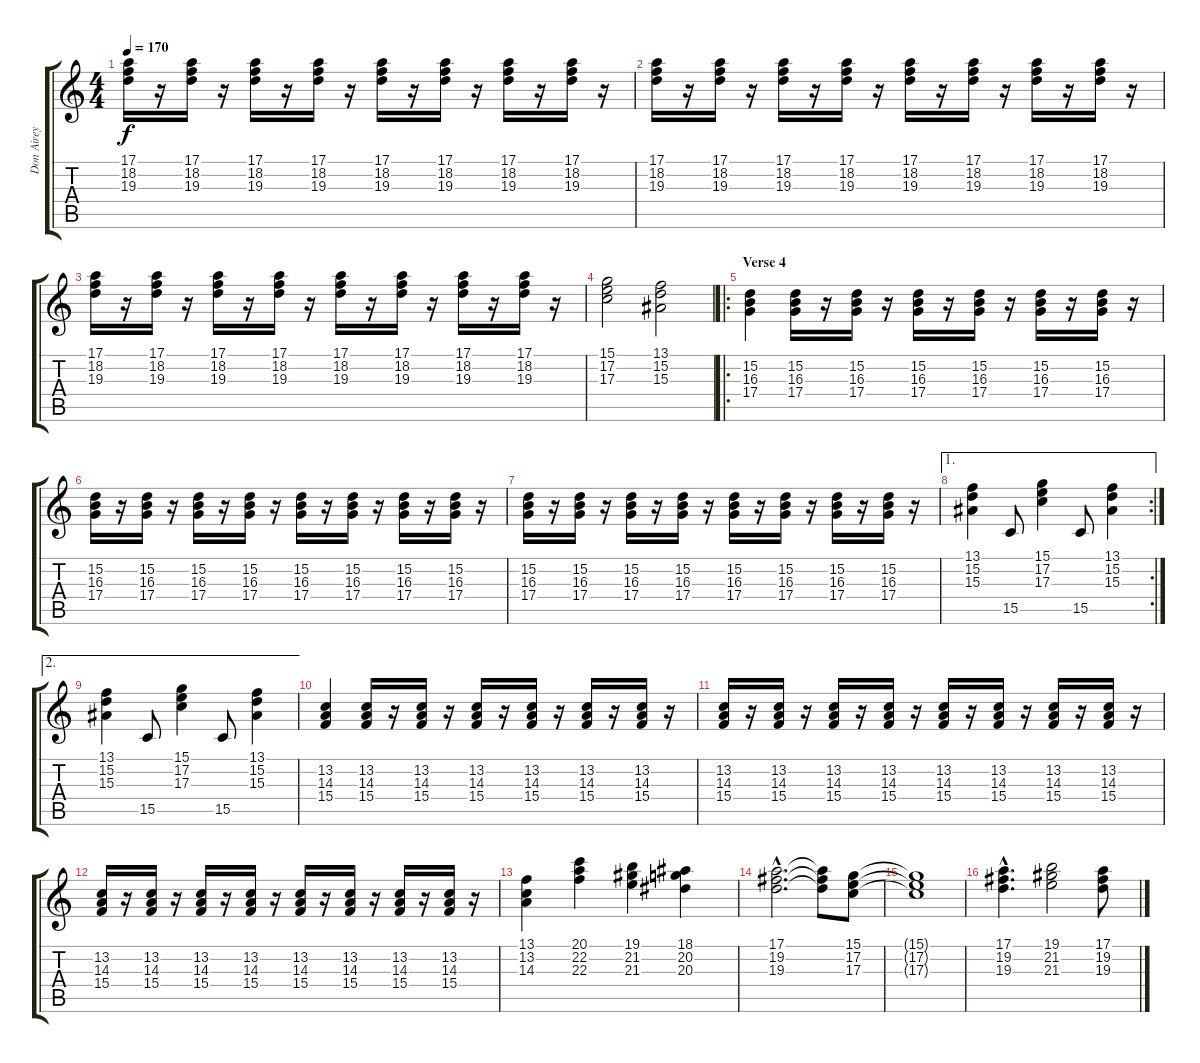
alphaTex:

\track ("Don Airey - Right Hand" "Don Airey ") {instrument drawbarorgan}
\staff {score tabs}
\tuning (E4 B3 G3 D3 A2 E2) {hide}
\ts (4 4)
\tempo 170
\clef g2
\ks c
(17.1 18.2 19.3).16{dy f} r.16 (17.1 18.2 19.3).16 r.16 (17.1 18.2 19.3).16 r.16 (17.1 18.2 19.3).16 r.16 (17.1 18.2 19.3).16 r.16 (17.1 18.2 19.3).16 r.16 (17.1 18.2 19.3).16 r.16 (17.1 18.2 19.3).16 r.16 |
(17.1 18.2 19.3).16 r.16 (17.1 18.2 19.3).16 r.16 (17.1 18.2 19.3).16 r.16 (17.1 18.2 19.3).16 r.16 (17.1 18.2 19.3).16 r.16 (17.1 18.2 19.3).16 r.16 (17.1 18.2 19.3).16 r.16 (17.1 18.2 19.3).16 r.16 |
(17.1 18.2 19.3).16 r.16 (17.1 18.2 19.3).16 r.16 (17.1 18.2 19.3).16 r.16 (17.1 18.2 19.3).16 r.16 (17.1 18.2 19.3).16 r.16 (17.1 18.2 19.3).16 r.16 (17.1 18.2 19.3).16 r.16 (17.1 18.2 19.3).16 r.16 |
(15.1 17.2 17.3).2 (13.1 15.2 15.3).2 |
\ro
\section ("" "Verse 4")
(15.2 16.3 17.4).4 (15.2 16.3 17.4).16 r.16 (15.2 16.3 17.4).16 r.16 (15.2 16.3 17.4).16 r.16 (15.2 16.3 17.4).16 r.16 (15.2 16.3 17.4).16 r.16 (15.2 16.3 17.4).16 r.16 |
(15.2 16.3 17.4).16 r.16 (15.2 16.3 17.4).16 r.16 (15.2 16.3 17.4).16 r.16 (15.2 16.3 17.4).16 r.16 (15.2 16.3 17.4).16 r.16 (15.2 16.3 17.4).16 r.16 (15.2 16.3 17.4).16 r.16 (15.2 16.3 17.4).16 r.16 |
(15.2 16.3 17.4).16 r.16 (15.2 16.3 17.4).16 r.16 (15.2 16.3 17.4).16 r.16 (15.2 16.3 17.4).16 r.16 (15.2 16.3 17.4).16 r.16 (15.2 16.3 17.4).16 r.16 (15.2 16.3 17.4).16 r.16 (15.2 16.3 17.4).16 r.16 |
\ae 1
\rc 2
(13.1 15.2 15.3).4 15.5.8 (15.1 17.2 17.3).4 15.5.8 (13.1 15.2 15.3).4 |
\ae 2
(13.1 15.2 15.3).4 15.5.8 (15.1 17.2 17.3).4 15.5.8 (13.1 15.2 15.3).4 |
(13.2 14.3 15.4).4 (13.2 14.3 15.4).16 r.16 (13.2 14.3 15.4).16 r.16 (13.2 14.3 15.4).16 r.16 (13.2 14.3 15.4).16 r.16 (13.2 14.3 15.4).16 r.16 (13.2 14.3 15.4).16 r.16 |
(13.2 14.3 15.4).16 r.16 (13.2 14.3 15.4).16 r.16 (13.2 14.3 15.4).16 r.16 (13.2 14.3 15.4).16 r.16 (13.2 14.3 15.4).16 r.16 (13.2 14.3 15.4).16 r.16 (13.2 14.3 15.4).16 r.16 (13.2 14.3 15.4).16 r.16 |
(13.2 14.3 15.4).16 r.16 (13.2 14.3 15.4).16 r.16 (13.2 14.3 15.4).16 r.16 (13.2 14.3 15.4).16 r.16 (13.2 14.3 15.4).16 r.16 (13.2 14.3 15.4).16 r.16 (13.2 14.3 15.4).16 r.16 (13.2 14.3 15.4).16 r.16 |
(13.1 13.2 14.3).4 (20.1 22.2 22.3).4 (19.1 21.2 21.3).4 (18.1 20.2 20.3).4 |
(17.1{hac} 19.2{hac} 19.3{hac}).2{d} (17.1{t} 19.2{t} 19.3{t}).8 (15.1 17.2 17.3).8 |
(15.1{t} 17.2{t} 17.3{t}).1 |
(17.1{hac} 19.2{hac} 19.3{hac}).4{d} (19.1 21.2 21.3).2 (17.1 19.2 19.3).8
